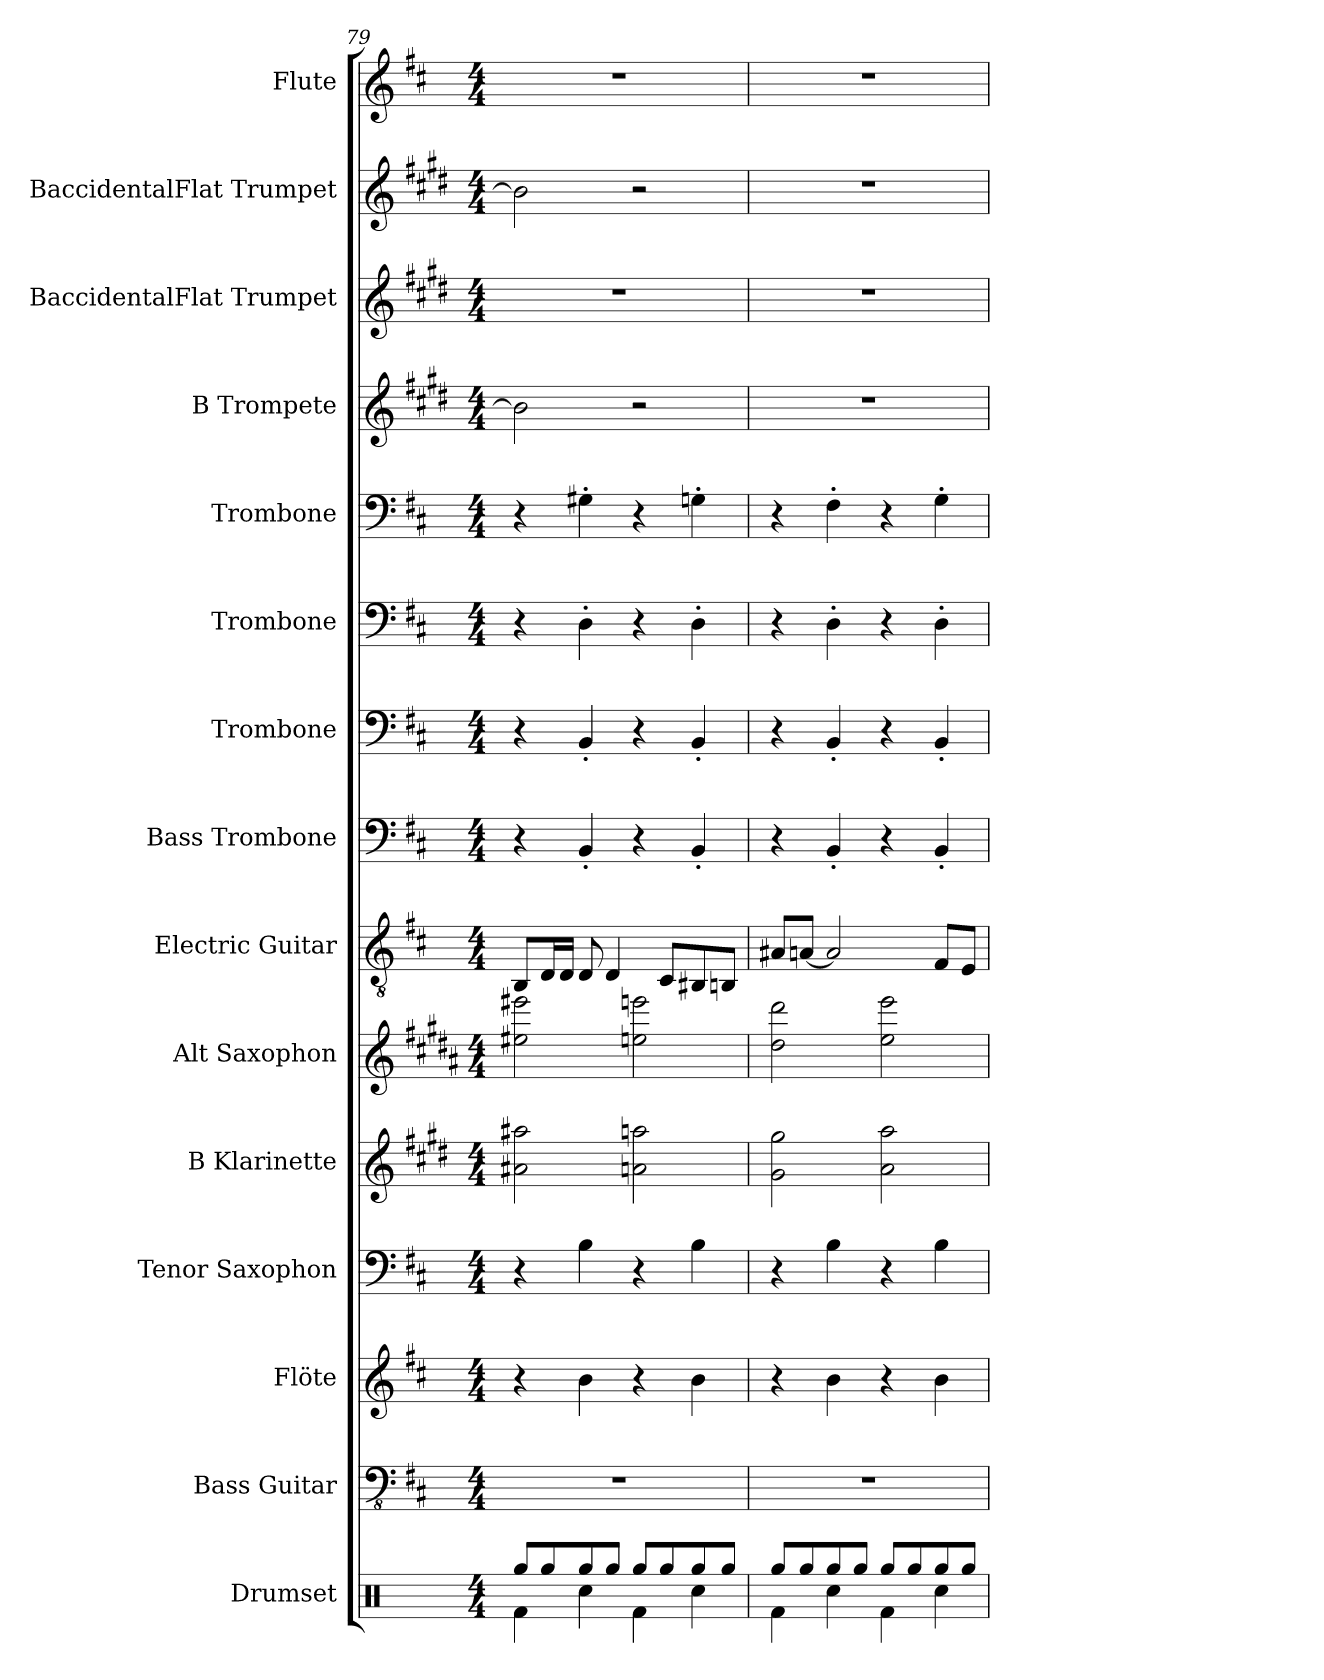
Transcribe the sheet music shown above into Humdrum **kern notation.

**kern	**kern	**kern	**kern	**kern	**kern	**kern	**kern	**kern	**kern	**kern	**kern	**kern	**kern	**kern
*part15	*part14	*part13	*part12	*part11	*part10	*part9	*part8	*part7	*part6	*part5	*part4	*part3	*part2	*part1
*staff15	*staff14	*staff13	*staff12	*staff11	*staff10	*staff9	*staff8	*staff7	*staff6	*staff5	*staff4	*staff3	*staff2	*staff1
*I"Drumset	*I"Bass Guitar	*I"Flöte	*I"Tenor Saxophon	*I"B Klarinette	*I"Alt Saxophon	*I"Electric Guitar	*I"Bass Trombone	*I"Trombone	*I"Trombone	*I"Trombone	*I"B Trompete	*I"BaccidentalFlat Trumpet	*I"BaccidentalFlat Trumpet	*I"Flute
*I'Drs.	*I'B. Guit.	*I'Fl.	*I'T. Sax.	*I'B Kl.	*I'A. Sax.	*I'El. Guit.	*I'B. Trb.	*I'Trb.	*I'Trb.	*I'Trb.	*I'B Tpt.	*I'BaccidentalFlat Tpt.	*I'BaccidentalFlat Tpt.	*I'Fl.
*clefX	*clefFv4	*clefG2	*clefF4	*clefG2	*clefG2	*clefGv2	*clefF4	*clefF4	*clefF4	*clefF4	*clefG2	*clefG2	*clefG2	*clefG2
*	*	*	*ITrd8c14	*ITrd1c2	*ITrd5c9	*	*	*	*	*	*ITrd1c2	*ITrd1c2	*ITrd1c2	*
*k[]	*k[f#c#]	*k[f#c#]	*k[f#c#]	*k[f#c#]	*k[f#c#]	*k[f#c#]	*k[f#c#]	*k[f#c#]	*k[f#c#]	*k[f#c#]	*k[f#c#]	*k[f#c#]	*k[f#c#]	*k[f#c#]
*M4/4	*M4/4	*M4/4	*M4/4	*M4/4	*M4/4	*M4/4	*M4/4	*M4/4	*M4/4	*M4/4	*M4/4	*M4/4	*M4/4	*M4/4
=79	=79	=79	=79	=79	=79	=79	=79	=79	=79	=79	=79	=79	=79	=79
*^	*	*	*	*	*	*	*	*	*	*	*	*	*	*
8Rgg/L	4Rf\	1r	4r	4r	2g#X\ 2gg#X\	2g#X\ 2gg#X\	8BB/L	4r	4r	4r	4r	2a\]	1r	2a\]	1r
8Rgg/	.	.	.	.	.	.	16D/L	.	.	.	.	.	.	.	.
.	.	.	.	.	.	.	16D/JJ	.	.	.	.	.	.	.	.
8Rgg/	4Rcc\	.	4b\	4BB\	.	.	8D/	4BB'/	4BB'/	4D'\	4G#X'\	.	.	.	.
8Rgg/J	.	.	.	.	.	.	4D/	.	.	.	.	.	.	.	.
8Rgg/L	4Rf\	.	4r	4r	2gn\ 2ggn\	2gn\ 2ggn\	.	4r	4r	4r	4r	2r	.	2r	.
8Rgg/	.	.	.	.	.	.	8C#/L	.	.	.	.	.	.	.	.
8Rgg/	4Rcc\	.	4b\	4BB\	.	.	8BB#X/	4BB'/	4BB'/	4D'\	4Gn'\	.	.	.	.
8Rgg/J	.	.	.	.	.	.	8BBn/J	.	.	.	.	.	.	.	.
=80	=80	=80	=80	=80	=80	=80	=80	=80	=80	=80	=80	=80	=80	=80	=80
8Rgg/L	4Rf\	1r	4r	4r	2f#\ 2ff#\	2f#\ 2ff#\	8A#X/L	4r	4r	4r	4r	1r	1r	1r	1r
8Rgg/	.	.	.	.	.	.	[8An/J	.	.	.	.	.	.	.	.
8Rgg/	4Rcc\	.	4b\	4BB\	.	.	2A/]	4BB'/	4BB'/	4D'\	4F#'\	.	.	.	.
8Rgg/J	.	.	.	.	.	.	.	.	.	.	.	.	.	.	.
8Rgg/L	4Rf\	.	4r	4r	2g\ 2gg\	2g\ 2gg\	.	4r	4r	4r	4r	.	.	.	.
8Rgg/	.	.	.	.	.	.	.	.	.	.	.	.	.	.	.
8Rgg/	4Rcc\	.	4b\	4BB\	.	.	8F#/L	4BB'/	4BB'/	4D'\	4G'\	.	.	.	.
8Rgg/J	.	.	.	.	.	.	8E/J	.	.	.	.	.	.	.	.
*v	*v	*	*	*	*	*	*	*	*	*	*	*	*	*	*
=	=	=	=	=	=	=	=	=	=	=	=	=	=	=
*-	*-	*-	*-	*-	*-	*-	*-	*-	*-	*-	*-	*-	*-	*-
